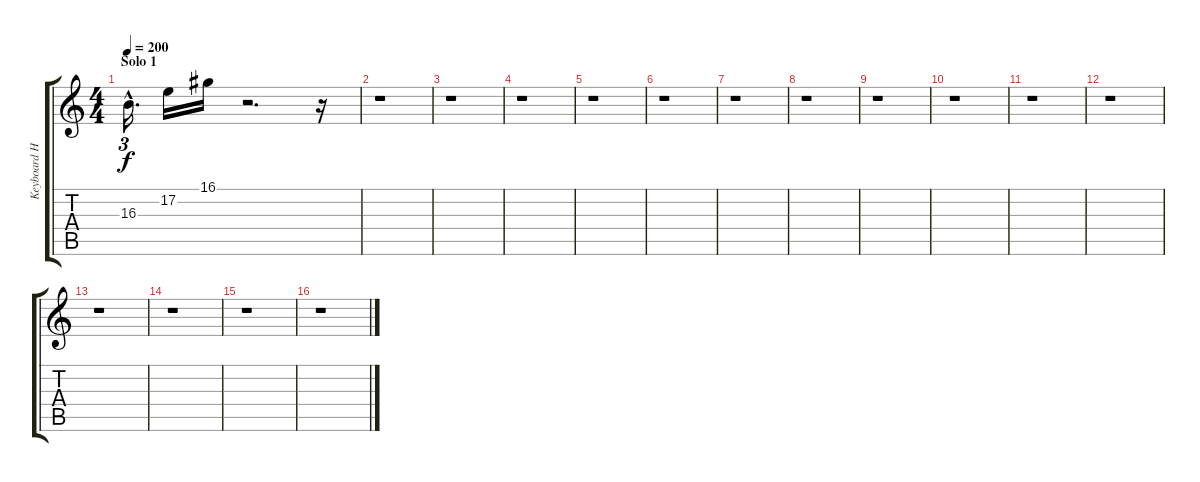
\track ("Keyboard Harmonies" "Keyboard H") {instrument lead1square}
\staff {score tabs}
\tuning (E4 B3 G3 D3 A2 E2) {hide}
\ts (4 4)
\section ("" "Solo 1")
\tempo 200
\clef g2
\ks c
16.3{hac t}.16{d tu (3 2) dy f} 17.2.16 16.1.16 r.2{d} r.16 |
r.1 |
r.1 |
r.1 |
r.1 |
r.1 |
r.1 |
r.1 |
r.1 |
r.1 |
r.1 |
r.1 |
r.1 |
r.1 |
r.1 |
r.1
